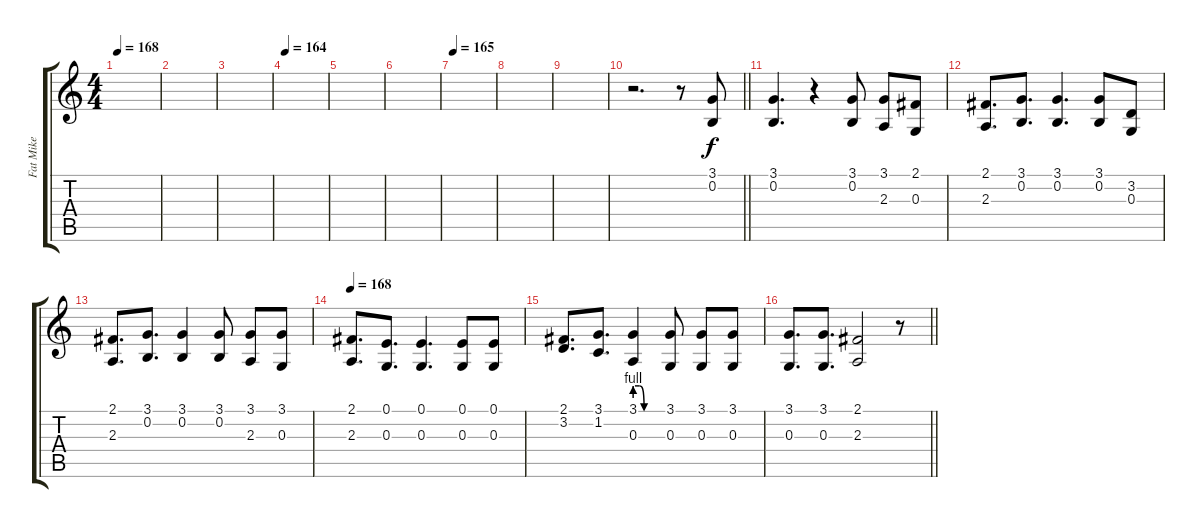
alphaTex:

\track ("Fat Mike" "Fat Mike") {instrument bassoon}
\staff {score tabs}
\tuning (E4 B3 G3 D3 A2 E2) {hide}
\ts (4 4)
\tempo 168
\clef g2
\ks c
|
|
|
\tempo 164
|
|
|
\tempo 165
|
|
|
\barLineRight lightlight
r.2{d} r.8 (3.1 0.2).8 |
\section ("" "")
(3.1 0.2).4{d} r.4 (3.1 0.2).8 (3.1 2.3).8 (2.1 0.3).8 |
(2.1 2.3).8{d} (3.1 0.2).8{d} (3.1 0.2).4{d} (3.1 0.2).8 (3.2 0.3).8 |
(2.1 2.3).8{d} (3.1 0.2).8{d} (3.1 0.2).4 (3.1 0.2).8 (3.1 2.3).8 (3.1 0.3).8 |
\tempo 168
(2.1 2.3).8{d} (0.1 0.3).8{d} (0.1 0.3).4{d} (0.1 0.3).8 (0.1 0.3).8 |
(2.1 3.2).8{d} (3.1 1.2).8{d} (3.1 0.3{be (custom 0 4 10 4 20 0 60 0)}).4 (3.1 0.3).8 (3.1 0.3).8 (3.1 0.3).8 |
\barLineRight lightlight
(3.1 0.3).8{d} (3.1 0.3).8{d} (2.1 2.3).2 r.8
